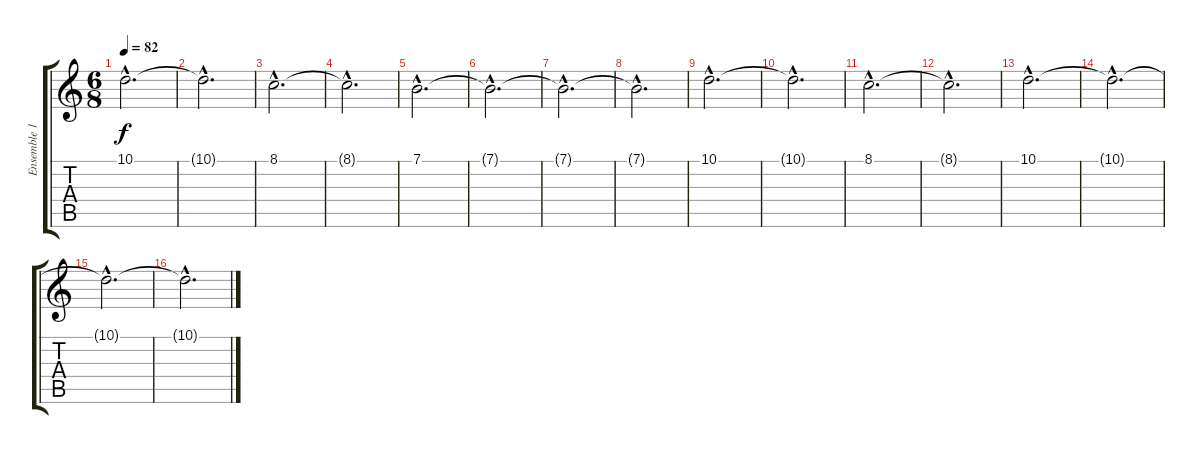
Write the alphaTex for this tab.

\track ("Ensemble 1" "Ensemble 1") {instrument stringensemble1}
\staff {score tabs}
\tuning (E4 B3 G3 D3 A2 E2) {hide}
\ts (6 8)
\tempo 82
\clef g2
\ks c
10.1{hac}.2{d dy f volume 4} |
10.1{hac t}.2{d} |
8.1{hac}.2{d volume 6} |
8.1{hac t}.2{d} |
7.1{hac}.2{d volume 6} |
7.1{hac t}.2{d} |
7.1{hac t}.2{d} |
7.1{hac t}.2{d} |
10.1{hac}.2{d volume 6} |
10.1{hac t}.2{d} |
8.1{hac}.2{d volume 6} |
8.1{hac t}.2{d} |
10.1{hac}.2{d volume 6} |
10.1{hac t}.2{d} |
10.1{hac t}.2{d} |
10.1{hac t}.2{d}
